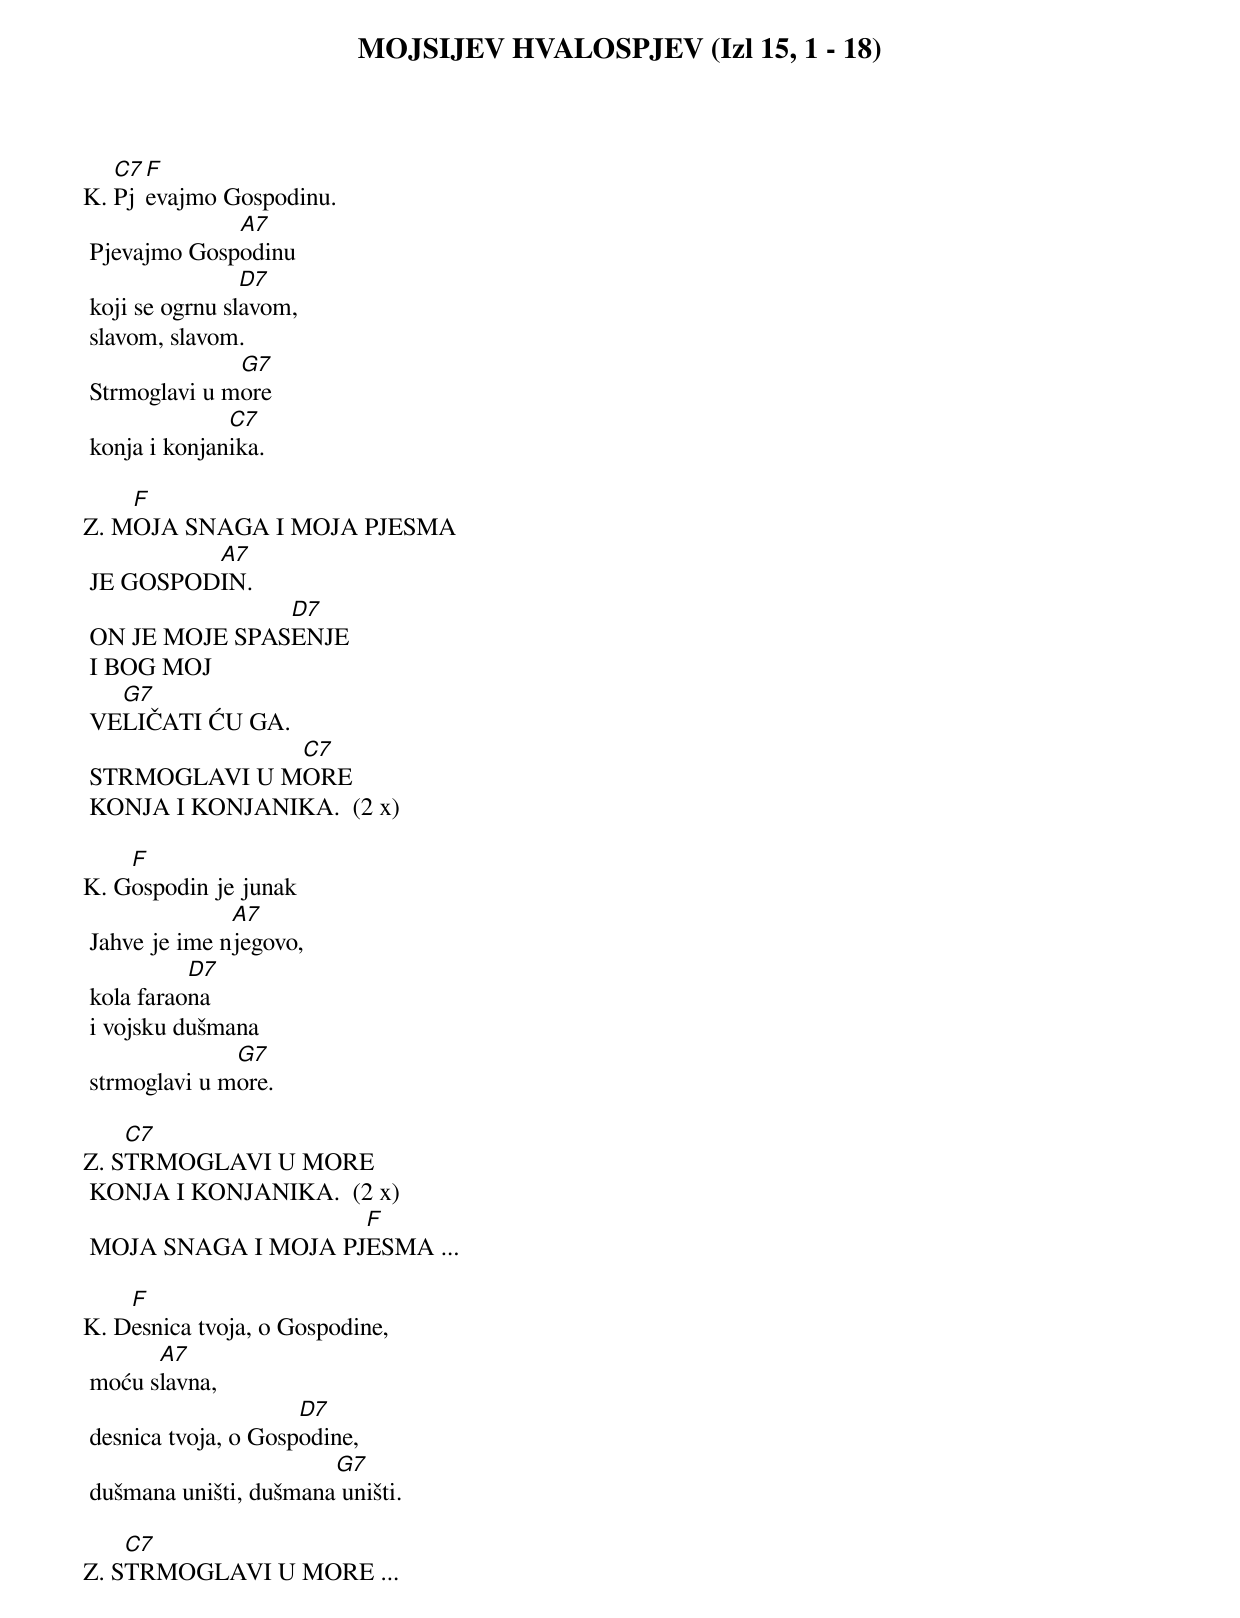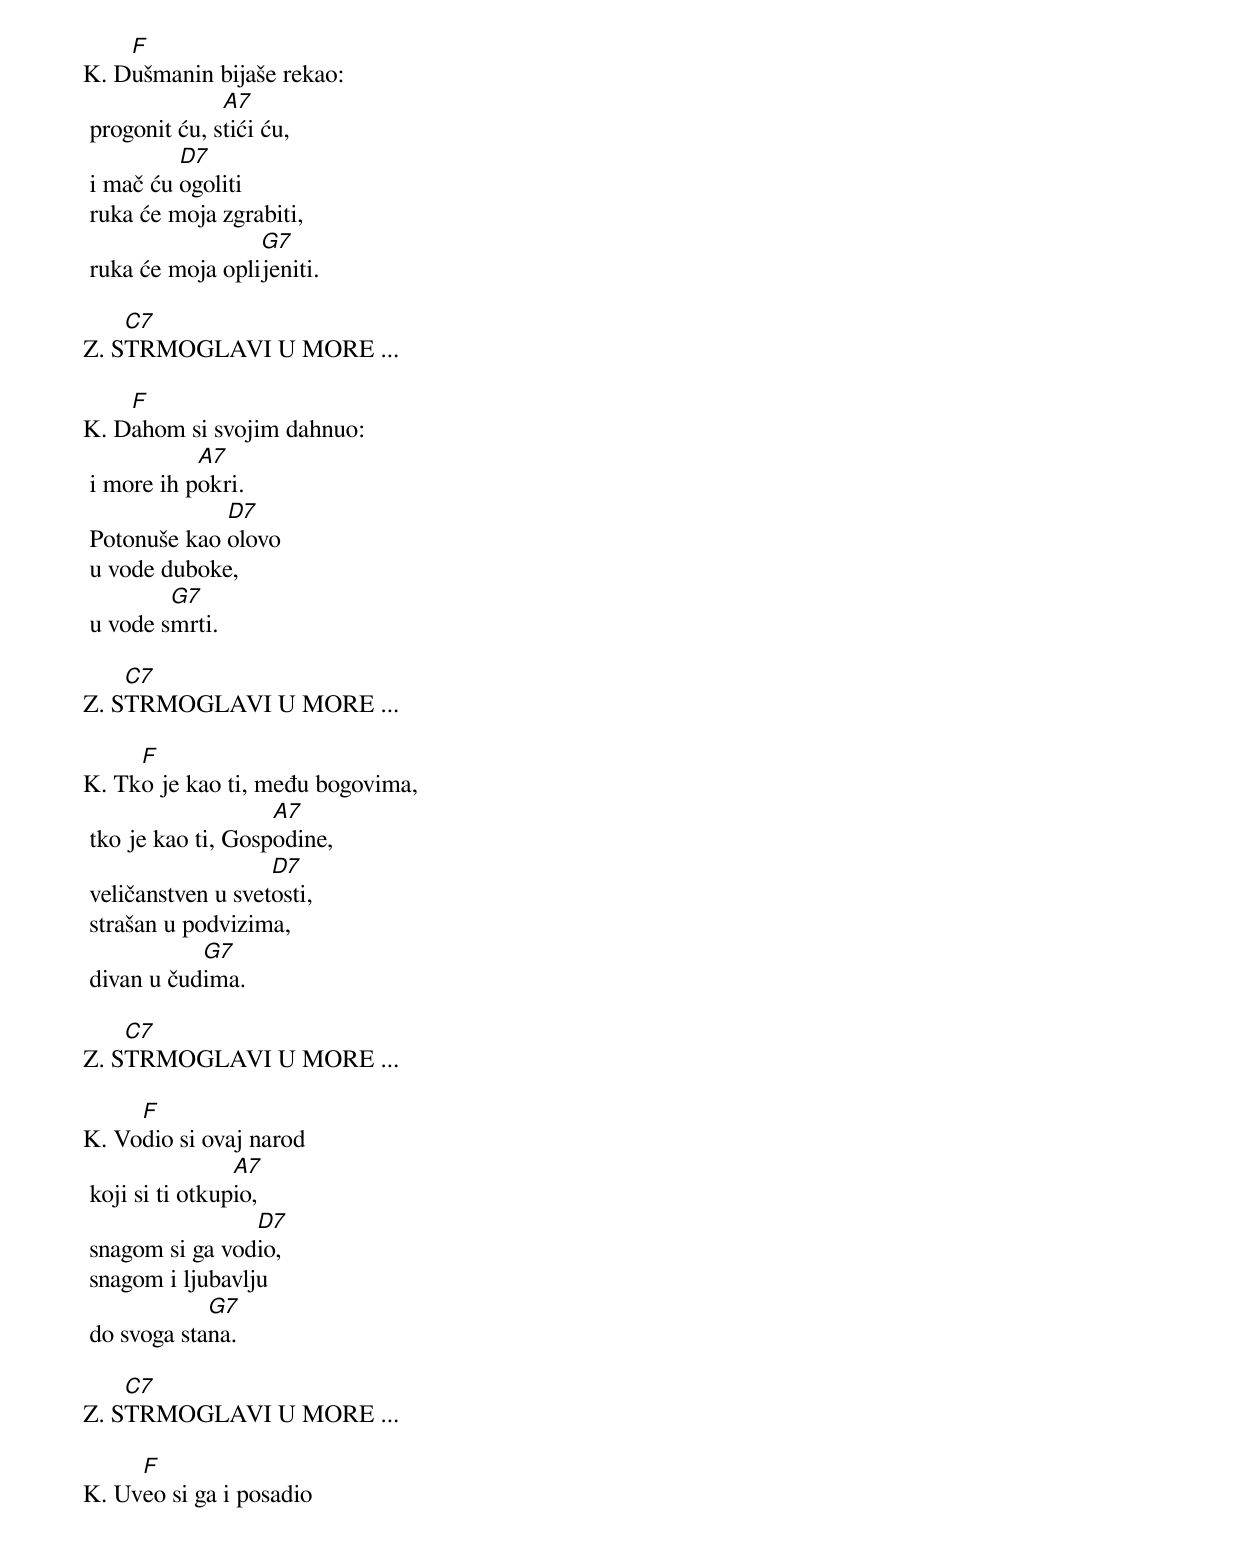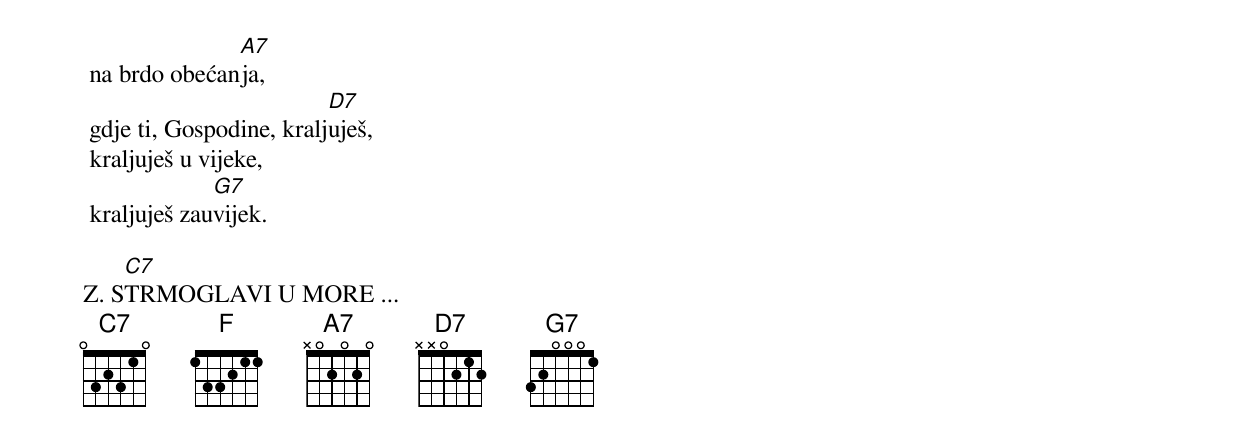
{title: MOJSIJEV HVALOSPJEV (Izl 15, 1 - 18)}

K.	[C7]Pj[F]evajmo Gospodinu.
	Pjevajmo Gosp[A7]odinu
	koji se ogrnu sl[D7]avom,
	slavom, slavom.
	Strmoglavi u m[G7]ore
	konja i konjan[C7]ika.

Z.	M[F]OJA SNAGA I MOJA PJESMA
	JE GOSPOD[A7]IN.
	ON JE MOJE SPAS[D7]ENJE
	I BOG MOJ
	VE[G7]LIČATI ĆU GA.
	STRMOGLAVI U M[C7]ORE
	KONJA I KONJANIKA.  (2 x)

K.	G[F]ospodin je junak
	Jahve je ime n[A7]jegovo,
	kola farao[D7]na
	i vojsku dušmana
	strmoglavi u m[G7]ore.

Z.	S[C7]TRMOGLAVI U MORE
	KONJA I KONJANIKA.  (2 x)
	MOJA SNAGA I MOJA PJ[F]ESMA ...

K.	D[F]esnica tvoja, o Gospodine,
	moću s[A7]lavna,
	desnica tvoja, o Gosp[D7]odine,
	dušmana uništi, dušmana[G7] uništi.

Z.	S[C7]TRMOGLAVI U MORE ...

K.	D[F]ušmanin bijaše rekao:
	progonit ću, s[A7]tići ću,
	i mač ću [D7]ogoliti
	ruka će moja zgrabiti,
	ruka će moja opli[G7]jeniti.

Z.	S[C7]TRMOGLAVI U MORE ...

K.	D[F]ahom si svojim dahnuo:
	i more ih p[A7]okri.
	Potonuše kao [D7]olovo
	u vode duboke,
	u vode s[G7]mrti.

Z.	S[C7]TRMOGLAVI U MORE ...

K.	Tk[F]o je kao ti, među bogovima,
	tko je kao ti, Gosp[A7]odine,
	veličanstven u svet[D7]osti,
	strašan u podvizima,
	divan u čud[G7]ima.

Z.	S[C7]TRMOGLAVI U MORE ...

K.	Vo[F]dio si ovaj narod
	koji si ti otkup[A7]io,
	snagom si ga vod[D7]io,
	snagom i ljubavlju
	do svoga sta[G7]na.

Z.	S[C7]TRMOGLAVI U MORE ...

K.	Uv[F]eo si ga i posadio
	na brdo obećan[A7]ja,
	gdje ti, Gospodine, kralj[D7]uješ,
	kraljuješ u vijeke,
	kraljuješ zau[G7]vijek.

Z.	S[C7]TRMOGLAVI U MORE ...
